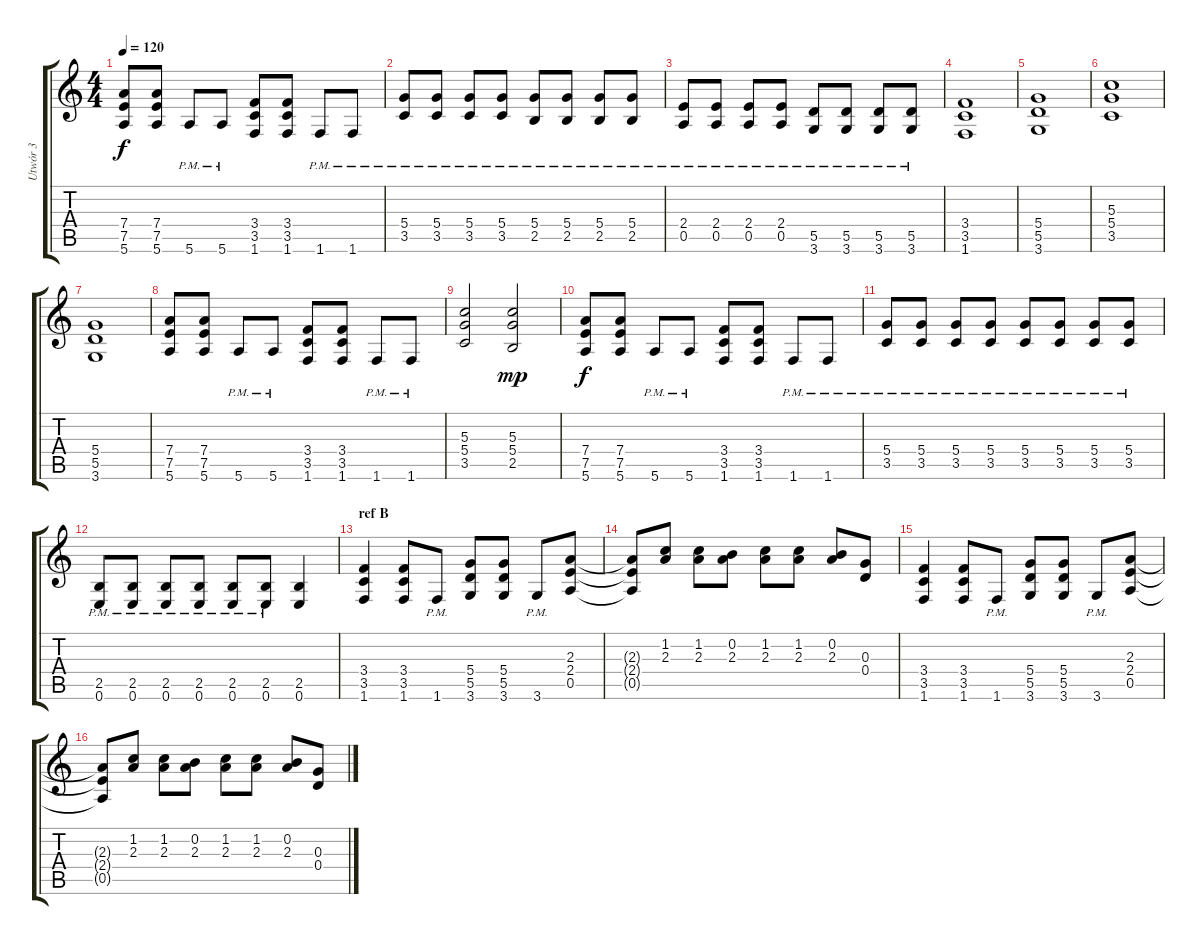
\track ("Utwór 3" "Utwór 3") {instrument distortionguitar}
\staff {score tabs}
\tuning (E4 B3 G3 D3 A2 E2) {hide}
\ts (4 4)
\tempo 120
\clef g2
\ks c
(7.4 7.5 5.6).8{dy f} (7.4 7.5 5.6).8 5.6{pm}.8 5.6{pm}.8 (3.4 3.5 1.6).8 (3.4 3.5 1.6).8 1.6{pm}.8 1.6{pm}.8 |
(5.4{pm} 3.5{pm}).8 (5.4{pm} 3.5{pm}).8 (5.4{pm} 3.5{pm}).8 (5.4{pm} 3.5{pm}).8 (5.4{pm} 2.5{pm}).8 (5.4{pm} 2.5{pm}).8 (5.4{pm} 2.5{pm}).8 (5.4{pm} 2.5{pm}).8 |
(2.4{pm} 0.5{pm}).8 (2.4{pm} 0.5{pm}).8 (2.4{pm} 0.5{pm}).8 (2.4{pm} 0.5{pm}).8 (5.5{pm} 3.6{pm}).8 (5.5{pm} 3.6{pm}).8 (5.5{pm} 3.6{pm}).8 (5.5{pm} 3.6{pm}).8 |
(3.4 3.5 1.6).1 |
(5.4 5.5 3.6).1 |
(5.3 5.4 3.5).1 |
(5.4 5.5 3.6).1 |
(7.4 7.5 5.6).8 (7.4 7.5 5.6).8 5.6{pm}.8 5.6{pm}.8 (3.4 3.5 1.6).8 (3.4 3.5 1.6).8 1.6{pm}.8 1.6{pm}.8 |
(5.3 5.4 3.5).2 (5.3 5.4 2.5).2{dy mp} |
(7.4 7.5 5.6).8{dy f} (7.4 7.5 5.6).8 5.6{pm}.8 5.6{pm}.8 (3.4 3.5 1.6).8 (3.4 3.5 1.6).8 1.6{pm}.8 1.6{pm}.8 |
(5.4{pm} 3.5{pm}).8 (5.4{pm} 3.5{pm}).8 (5.4{pm} 3.5{pm}).8 (5.4{pm} 3.5{pm}).8 (5.4{pm} 3.5{pm}).8 (5.4{pm} 3.5{pm}).8 (5.4{pm} 3.5{pm}).8 (5.4{pm} 3.5{pm}).8 |
(2.5{pm} 0.6{pm}).8 (2.5{pm} 0.6{pm}).8 (2.5{pm} 0.6{pm}).8 (2.5{pm} 0.6{pm}).8 (2.5{pm} 0.6{pm}).8 (2.5{pm} 0.6{pm}).8 (2.5 0.6).4 |
\section ("" "ref B")
(3.4 3.5 1.6).4 (3.4 3.5 1.6).8 1.6{pm}.8 (5.4 5.5 3.6).8 (5.4 5.5 3.6).8 3.6{pm}.8 (2.3 2.4 0.5).8 |
(2.3{t} 2.4{t} 0.5{t}).8 (1.2 2.3).8 (1.2 2.3).8 (0.2 2.3).8 (1.2 2.3).8 (1.2 2.3).8 (0.2 2.3).8 (0.3 0.4).8 |
(3.4 3.5 1.6).4 (3.4 3.5 1.6).8 1.6{pm}.8 (5.4 5.5 3.6).8 (5.4 5.5 3.6).8 3.6{pm}.8 (2.3 2.4 0.5).8 |
(2.3{t} 2.4{t} 0.5{t}).8 (1.2 2.3).8 (1.2 2.3).8 (0.2 2.3).8 (1.2 2.3).8 (1.2 2.3).8 (0.2 2.3).8 (0.3 0.4).8
